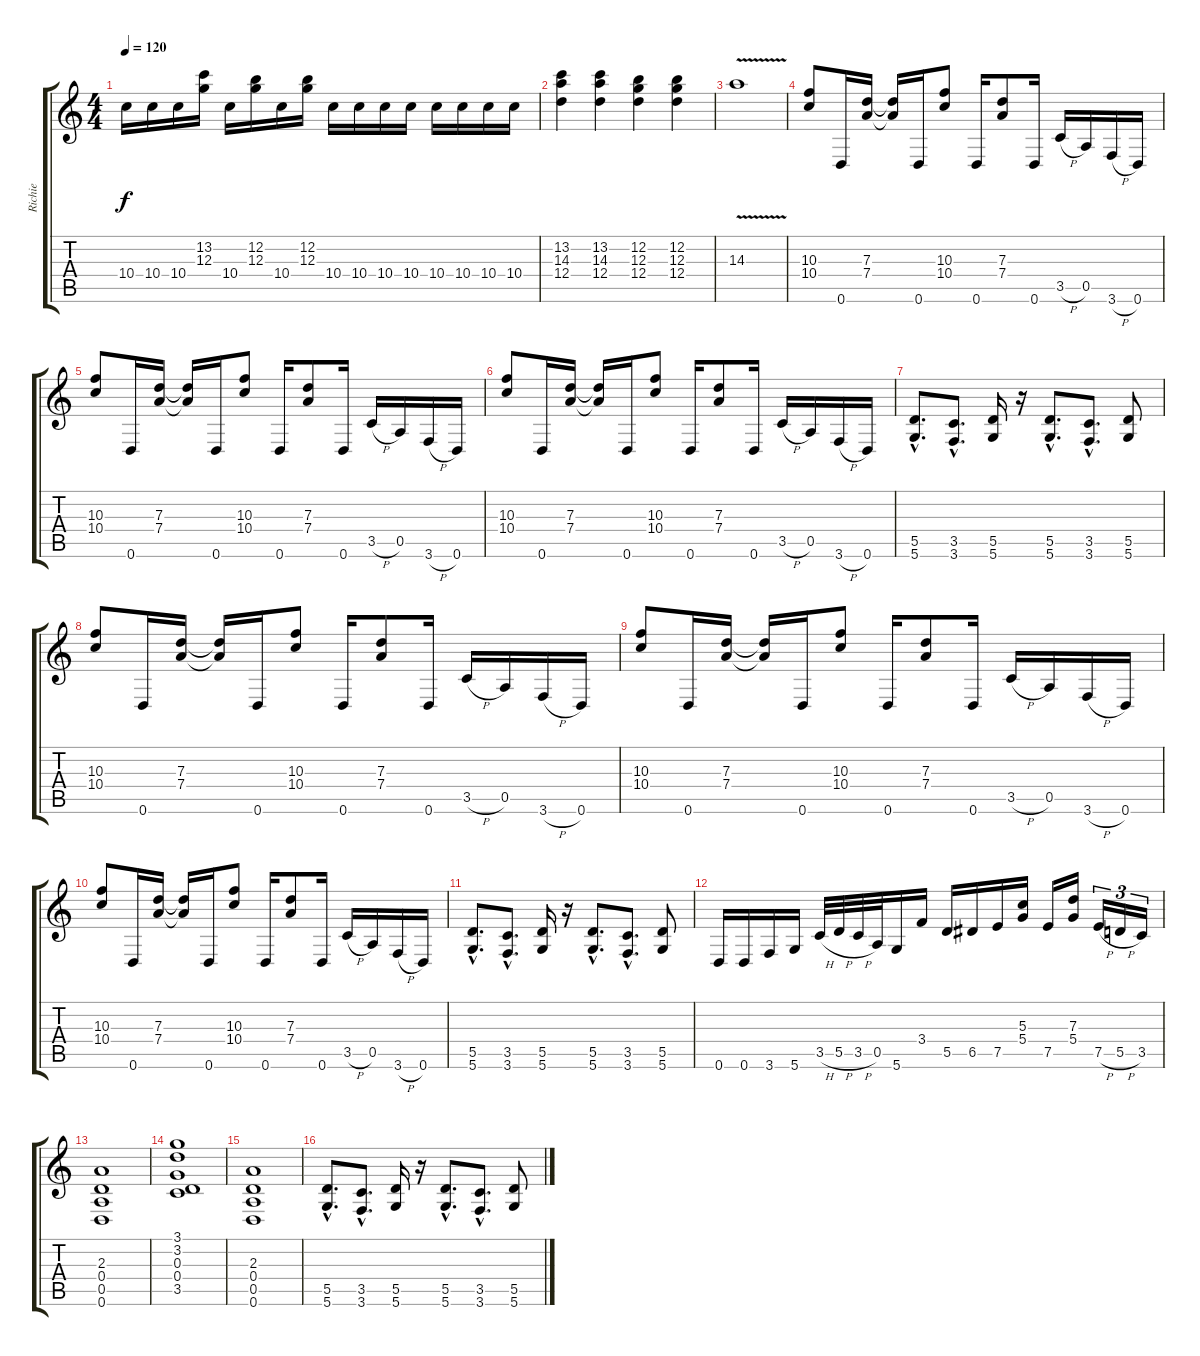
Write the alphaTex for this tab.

\track ("Richie" "Richie") {instrument distortionguitar}
\staff {score tabs}
\tuning (E4 B3 G3 D3 A2 D2) {hide}
\ts (4 4)
\tempo 120
\clef g2
\ks c
10.4.16{dy f} 10.4.16 10.4.16 (13.2 12.3).16 10.4.16 (12.2 12.3).16 10.4.16 (12.2 12.3).16 10.4.16 10.4.16 10.4.16 10.4.16 10.4.16 10.4.16 10.4.16 10.4.16 |
(13.2 14.3 12.4).4 (13.2 14.3 12.4).4 (12.2 12.3 12.4).4 (12.2 12.3 12.4).4 |
14.3{v}.1 |
(10.3 10.4).8 0.6.16 (7.3 7.4).16 (7.3{t} 7.4{t}).16 0.6.16 (10.3 10.4).8 0.6.16 (7.3 7.4).8 0.6.16 3.5{h}.16 0.5.16 3.6{h}.16 0.6.16 |
(10.3 10.4).8 0.6.16 (7.3 7.4).16 (7.3{t} 7.4{t}).16 0.6.16 (10.3 10.4).8 0.6.16 (7.3 7.4).8 0.6.16 3.5{h}.16 0.5.16 3.6{h}.16 0.6.16 |
(10.3 10.4).8 0.6.16 (7.3 7.4).16 (7.3{t} 7.4{t}).16 0.6.16 (10.3 10.4).8 0.6.16 (7.3 7.4).8 0.6.16 3.5{h}.16 0.5.16 3.6{h}.16 0.6.16 |
(5.5{hac} 5.6{hac}).8{d} (3.5{hac} 3.6{hac}).8{d} (5.5 5.6).16 r.16 (5.5{hac} 5.6{hac}).8{d} (3.5{hac} 3.6{hac}).8{d} (5.5 5.6).8 |
(10.3 10.4).8 0.6.16 (7.3 7.4).16 (7.3{t} 7.4{t}).16 0.6.16 (10.3 10.4).8 0.6.16 (7.3 7.4).8 0.6.16 3.5{h}.16 0.5.16 3.6{h}.16 0.6.16 |
(10.3 10.4).8 0.6.16 (7.3 7.4).16 (7.3{t} 7.4{t}).16 0.6.16 (10.3 10.4).8 0.6.16 (7.3 7.4).8 0.6.16 3.5{h}.16 0.5.16 3.6{h}.16 0.6.16 |
(10.3 10.4).8 0.6.16 (7.3 7.4).16 (7.3{t} 7.4{t}).16 0.6.16 (10.3 10.4).8 0.6.16 (7.3 7.4).8 0.6.16 3.5{h}.16 0.5.16 3.6{h}.16 0.6.16 |
(5.5{hac} 5.6{hac}).8{d} (3.5{hac} 3.6{hac}).8{d} (5.5 5.6).16 r.16 (5.5{hac} 5.6{hac}).8{d} (3.5{hac} 3.6{hac}).8{d} (5.5 5.6).8 |
0.6.16 0.6.16 3.6.16 5.6.16 3.5{h}.32 5.5{h}.32 3.5{h}.32 0.5.32 5.6.16 3.4.16 5.5.16 6.5.16 7.5.16 (5.3 5.4).16 7.5.16 (7.3 5.4).16 7.5{h}.16{tu (3 2)} 5.5{h}.16{tu (3 2)} 3.5.16{tu (3 2)} |
(2.3 0.4 0.5 0.6).1 |
(3.1 3.2 0.3 0.4 3.5).1 |
(2.3 0.4 0.5 0.6).1 |
(5.5{hac} 5.6{hac}).8{d} (3.5{hac} 3.6{hac}).8{d} (5.5 5.6).16 r.16 (5.5{hac} 5.6{hac}).8{d} (3.5{hac} 3.6{hac}).8{d} (5.5 5.6).8
